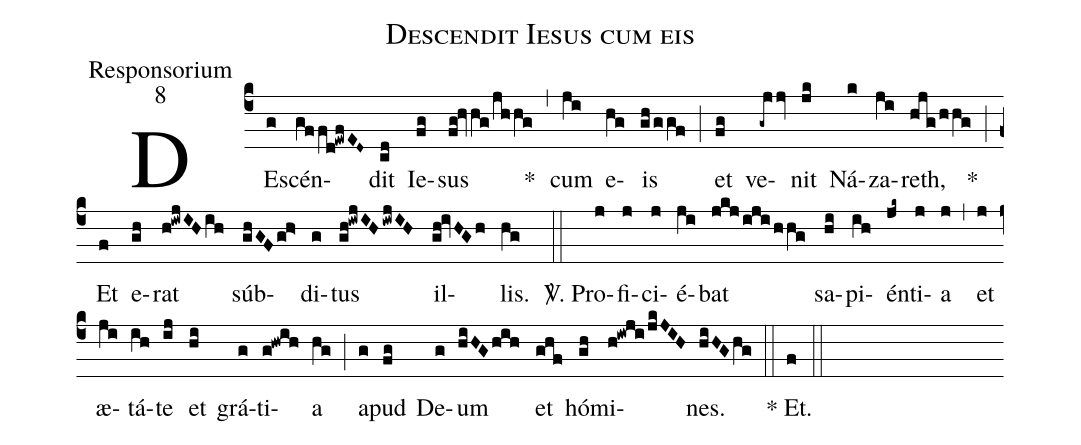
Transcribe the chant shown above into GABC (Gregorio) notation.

name:Descendit Iesus cum eis;
office-part:Responsorium;
mode:8;
%%
(c4)DEs(g)cén(gf/fd@ewfED~)dit(cd) Ie(fg)sus(fg@hvhg/jhhg) *(,) cum(ji) e(hg)is(gh/ggf) (;) et(fg) ve(-gjjv)nit(jk) Ná(k)za(ji)reth,(hjg/hhg) *(;) Et(f) e(gh)rat(h!iwjIHih) súb(ghGFgh>)di(g)tus(gh@iwjIHiwjIH) il(gh@ivHGh)lis.(hg) (::) <sp>V/</sp>. Pro(j)fi(j)ci(j)é(ji)bat(jkjijihhg) sa(hi)pi(ih)én(jk~)ti(j)a(j) (,) et(j) æ(ji)tá(ih)te(ij) et(hi) grá(g)ti(g!hwih)a(hg) (;) a(g)pud(fg) De(g)um(hiHGhih) et(ghf) hó(gh)mi(h!iwji/jkJIH)nes.(hiHGhg) (::)* Et.(f) (::)
